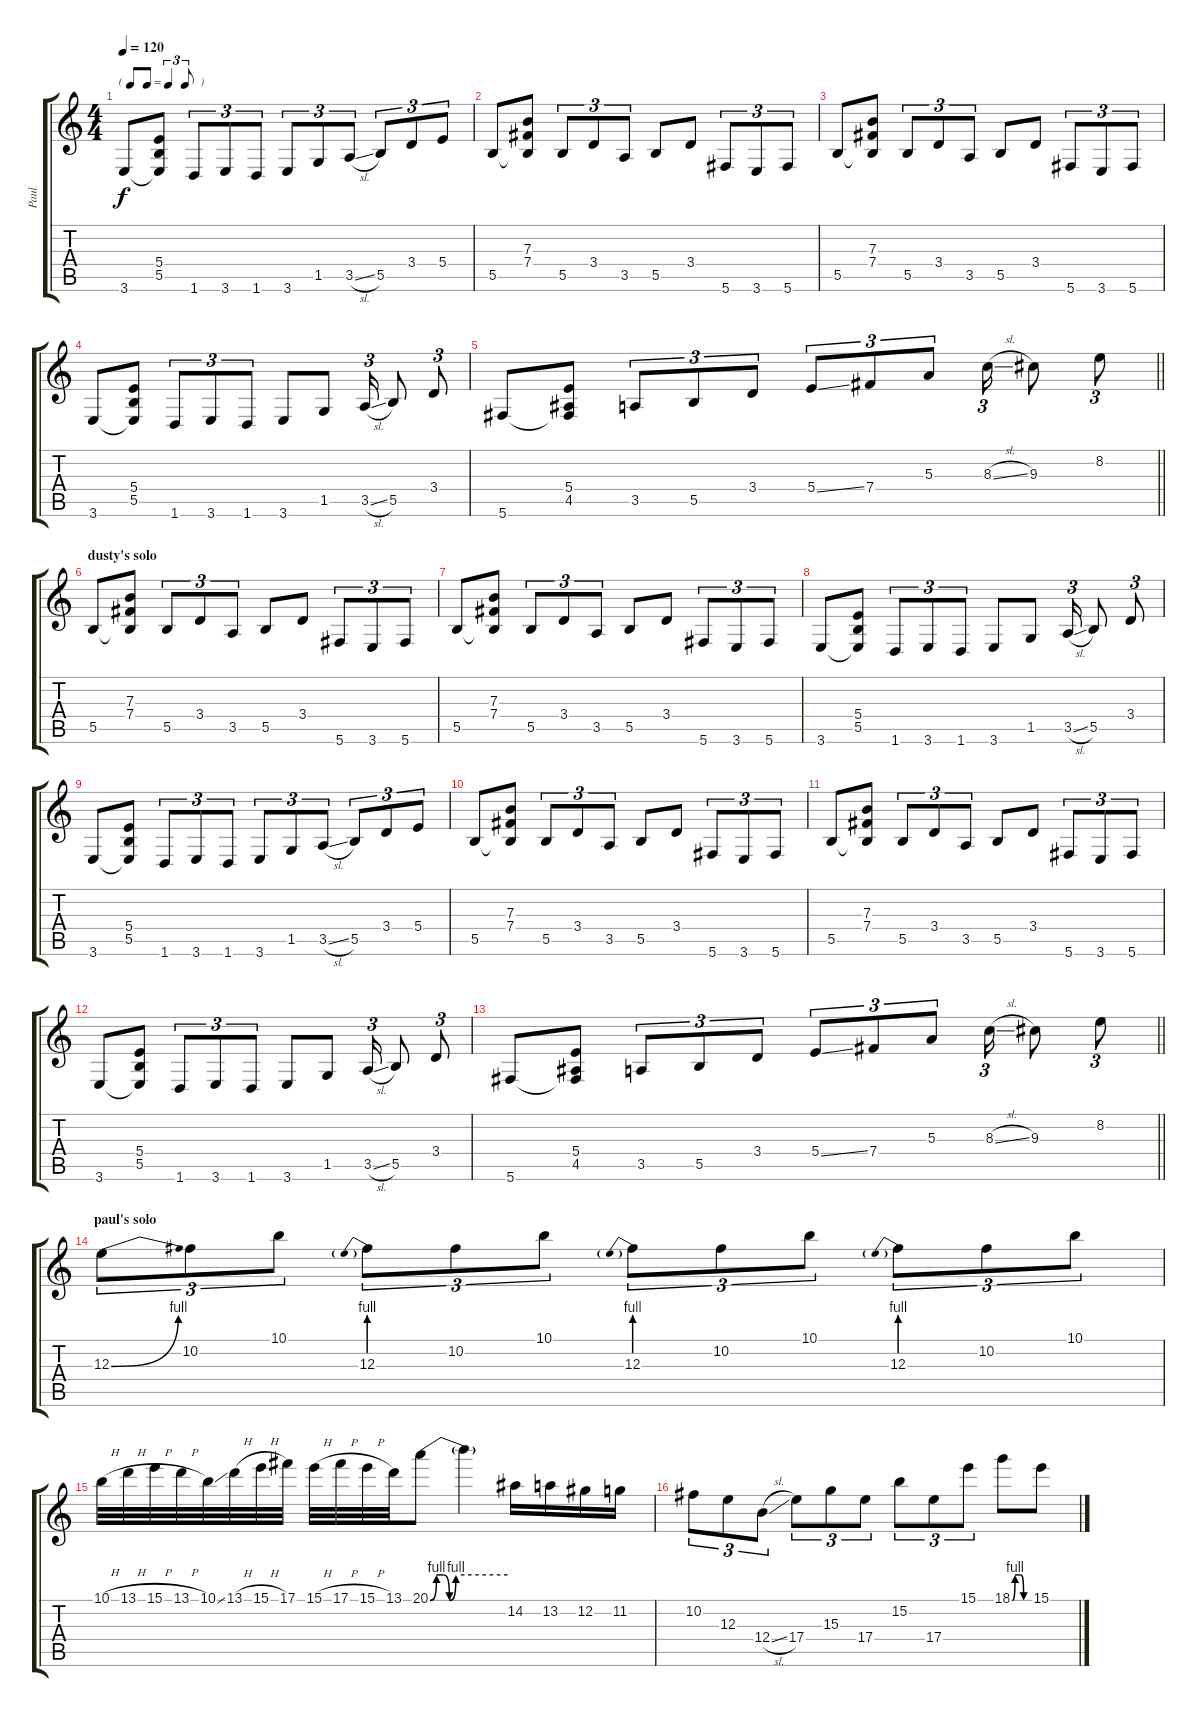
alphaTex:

\track ("Paul" "Paul") {instrument distortionguitar}
\staff {score tabs}
\tuning (Db4 Ab3 E3 B2 Gb2 Db2) {hide}
\ts (4 4)
\tf triplet8th
\tempo 120
\clef g2
\ks c
3.6.8{dy f} (5.4 5.5 3.6{t}).8 1.6.8{tu (3 2)} 3.6.8{tu (3 2)} 1.6.8{tu (3 2)} 3.6.8{tu (3 2)} 1.5.8{tu (3 2)} 3.5{sl}.8{tu (3 2)} 5.5.8{tu (3 2)} 3.4.8{tu (3 2)} 5.4.8{tu (3 2)} |
5.5.8 (7.3 7.4 5.5{t}).8 5.5.8{tu (3 2)} 3.4.8{tu (3 2)} 3.5.8{tu (3 2)} 5.5.8 3.4.8 5.6.8{tu (3 2)} 3.6.8{tu (3 2)} 5.6.8{tu (3 2)} |
5.5.8 (7.3 7.4 5.5{t}).8 5.5.8{tu (3 2)} 3.4.8{tu (3 2)} 3.5.8{tu (3 2)} 5.5.8 3.4.8 5.6.8{tu (3 2)} 3.6.8{tu (3 2)} 5.6.8{tu (3 2)} |
3.6.8 (5.4 5.5 3.6{t}).8 1.6.8{tu (3 2)} 3.6.8{tu (3 2)} 1.6.8{tu (3 2)} 3.6.8 1.5.8 3.5{sl}.16{tu (3 2)} 5.5.8 3.4.8{tu (3 2)} |
\barLineRight lightlight
5.6.8 (5.4 4.5 5.6{t}).8 3.5.8{tu (3 2)} 5.5.8{tu (3 2)} 3.4.8{tu (3 2)} 5.4{ss}.8{tu (3 2)} 7.4.8{tu (3 2)} 5.3.8{tu (3 2)} 8.3{sl}.16{tu (3 2)} 9.3.8 8.2.8{tu (3 2)} |
\section ("" "dusty's solo")
5.5.8 (7.3 7.4 5.5{t}).8 5.5.8{tu (3 2)} 3.4.8{tu (3 2)} 3.5.8{tu (3 2)} 5.5.8 3.4.8 5.6.8{tu (3 2)} 3.6.8{tu (3 2)} 5.6.8{tu (3 2)} |
5.5.8 (7.3 7.4 5.5{t}).8 5.5.8{tu (3 2)} 3.4.8{tu (3 2)} 3.5.8{tu (3 2)} 5.5.8 3.4.8 5.6.8{tu (3 2)} 3.6.8{tu (3 2)} 5.6.8{tu (3 2)} |
3.6.8 (5.4 5.5 3.6{t}).8 1.6.8{tu (3 2)} 3.6.8{tu (3 2)} 1.6.8{tu (3 2)} 3.6.8 1.5.8 3.5{sl}.16{tu (3 2)} 5.5.8 3.4.8{tu (3 2)} |
3.6.8 (5.4 5.5 3.6{t}).8 1.6.8{tu (3 2)} 3.6.8{tu (3 2)} 1.6.8{tu (3 2)} 3.6.8{tu (3 2)} 1.5.8{tu (3 2)} 3.5{sl}.8{tu (3 2)} 5.5.8{tu (3 2)} 3.4.8{tu (3 2)} 5.4.8{tu (3 2)} |
5.5.8 (7.3 7.4 5.5{t}).8 5.5.8{tu (3 2)} 3.4.8{tu (3 2)} 3.5.8{tu (3 2)} 5.5.8 3.4.8 5.6.8{tu (3 2)} 3.6.8{tu (3 2)} 5.6.8{tu (3 2)} |
5.5.8 (7.3 7.4 5.5{t}).8 5.5.8{tu (3 2)} 3.4.8{tu (3 2)} 3.5.8{tu (3 2)} 5.5.8 3.4.8 5.6.8{tu (3 2)} 3.6.8{tu (3 2)} 5.6.8{tu (3 2)} |
3.6.8 (5.4 5.5 3.6{t}).8 1.6.8{tu (3 2)} 3.6.8{tu (3 2)} 1.6.8{tu (3 2)} 3.6.8 1.5.8 3.5{sl}.16{tu (3 2)} 5.5.8 3.4.8{tu (3 2)} |
\barLineRight lightlight
5.6.8 (5.4 4.5 5.6{t}).8 3.5.8{tu (3 2)} 5.5.8{tu (3 2)} 3.4.8{tu (3 2)} 5.4{ss}.8{tu (3 2)} 7.4.8{tu (3 2)} 5.3.8{tu (3 2)} 8.3{sl}.16{tu (3 2)} 9.3.8 8.2.8{tu (3 2)} |
\section ("" "paul's solo")
12.3{be (bend 0 0 60 4)}.8{tu (3 2)} 10.2.8{tu (3 2)} 10.1.8{tu (3 2)} 12.3{be (prebend 0 4 60 4)}.8{tu (3 2)} 10.2.8{tu (3 2)} 10.1.8{tu (3 2)} 12.3{be (prebend 0 4 60 4)}.8{tu (3 2)} 10.2.8{tu (3 2)} 10.1.8{tu (3 2)} 12.3{be (prebend 0 4 60 4)}.8{tu (3 2)} 10.2.8{tu (3 2)} 10.1.8{tu (3 2)} |
10.1{h}.32 13.1{h}.32 15.1{h}.32 13.1{h}.32 10.1{ss}.32 13.1{h}.32 15.1{h}.32 17.1.32 15.1{h}.32 17.1{h}.32 15.1{h}.32 13.1.32 20.1{be (custom 0 0 5 4 10 4 15 0 20 4 60 4)}.8 20.1{t}.4 14.2.16 13.2.16 12.2.16 11.2.16 |
10.2.8{tu (3 2)} 12.3.8{tu (3 2)} 12.4{sl}.8{tu (3 2)} 17.4.8{tu (3 2)} 15.3.8{tu (3 2)} 17.4.8{tu (3 2)} 15.2.8{tu (3 2)} 17.4.8{tu (3 2)} 15.1.8{tu (3 2)} 18.1{be (custom 0 0 10 4 30 4 40 0 60 0)}.8 15.1.8
